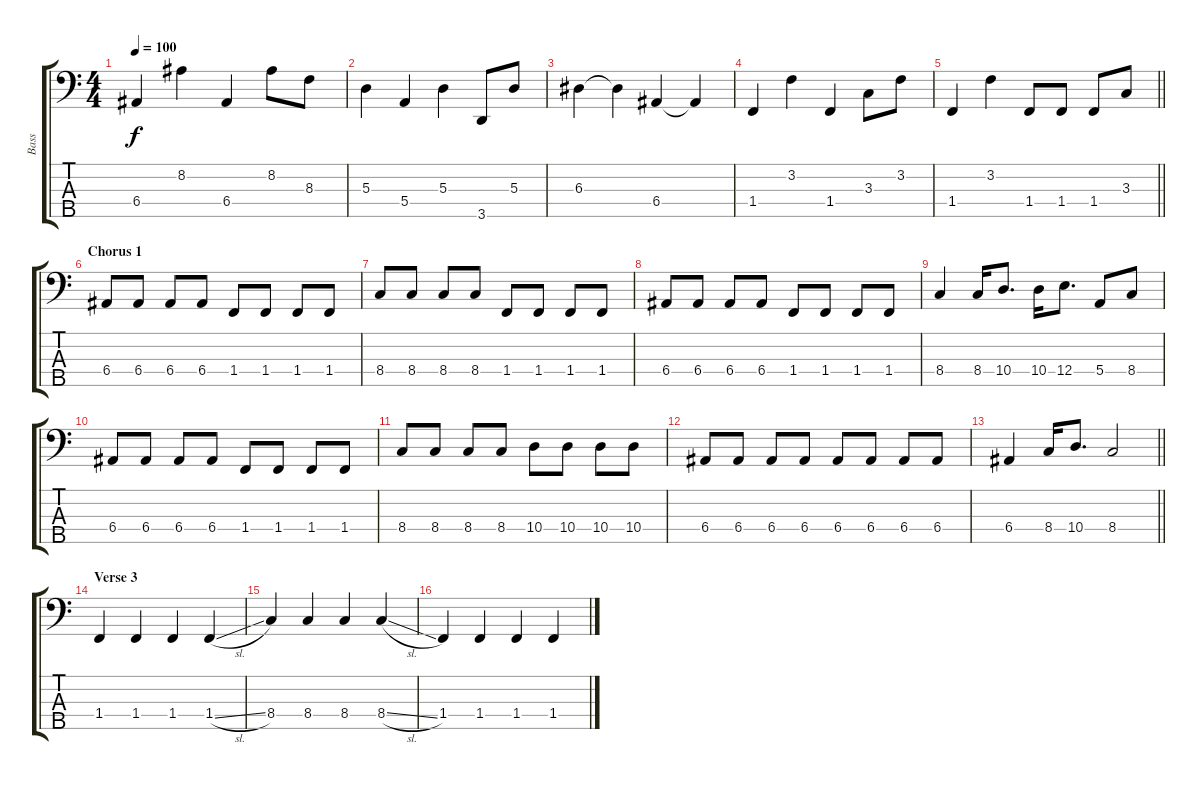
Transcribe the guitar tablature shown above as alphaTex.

\track ("Bass" "Bass") {instrument electricbasspick}
\staff {score tabs}
\tuning (G2 D2 A1 E1 B0) {hide}
\ts (4 4)
\tempo 100
\clef f4
\ks c
6.4.4{dy f} 8.2.4 6.4.4 8.2.8 8.3.8 |
5.3.4 5.4.4 5.3.4 3.5.8 5.3.8 |
6.3.4 6.3{t}.4 6.4.4 6.4{t}.4 |
1.4.4 3.2.4 1.4.4 3.3.8 3.2.8 |
\barLineRight lightlight
1.4.4 3.2.4 1.4.8 1.4.8 1.4.8 3.3.8 |
\section ("" "Chorus 1")
6.4.8 6.4.8 6.4.8 6.4.8 1.4.8 1.4.8 1.4.8 1.4.8 |
8.4.8 8.4.8 8.4.8 8.4.8 1.4.8 1.4.8 1.4.8 1.4.8 |
6.4.8 6.4.8 6.4.8 6.4.8 1.4.8 1.4.8 1.4.8 1.4.8 |
8.4.4 8.4.16 10.4.8{d} 10.4.16 12.4.8{d} 5.4.8 8.4.8 |
6.4.8 6.4.8 6.4.8 6.4.8 1.4.8 1.4.8 1.4.8 1.4.8 |
8.4.8 8.4.8 8.4.8 8.4.8 10.4.8 10.4.8 10.4.8 10.4.8 |
6.4.8 6.4.8 6.4.8 6.4.8 6.4.8 6.4.8 6.4.8 6.4.8 |
\barLineRight lightlight
6.4.4 8.4.16 10.4.8{d} 8.4.2 |
\section ("" "Verse 3")
1.4.4 1.4.4 1.4.4 1.4{sl}.4 |
8.4.4 8.4.4 8.4.4 8.4{sl}.4 |
1.4.4 1.4.4 1.4.4 1.4{sl}.4
